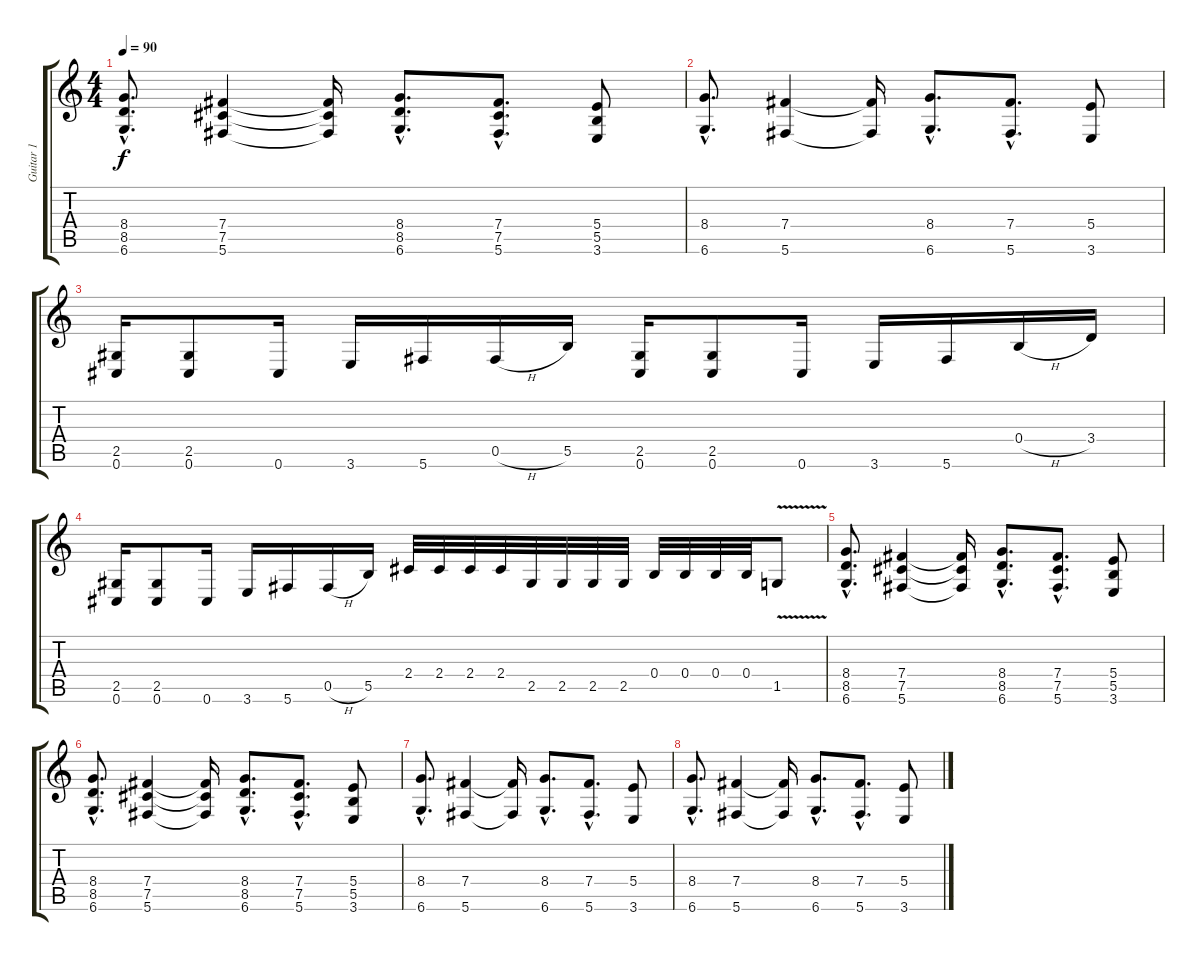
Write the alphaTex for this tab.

\track ("Guitar 1" "Guitar 1") {instrument distortionguitar}
\staff {score tabs}
\tuning (Db4 Ab3 E3 B2 Gb2 Db2) {hide}
\ts (4 4)
\tempo 90
\clef g2
\ks c
(8.4{hac} 8.5{hac} 6.6{hac}).8{d dy f} (7.4 7.5 5.6).4 (7.4{t} 7.5{t} 5.6{t}).16 (8.4{hac} 8.5{hac} 6.6{hac}).8{d} (7.4{hac} 7.5{hac} 5.6{hac}).8{d} (5.4 5.5 3.6).8 |
(8.4{hac} 6.6{hac}).8{d} (7.4 5.6).4 (7.4{t} 5.6{t}).16 (8.4{hac} 6.6{hac}).8{d} (7.4{hac} 5.6{hac}).8{d} (5.4 3.6).8 |
(2.5 0.6).16 (2.5 0.6).8 0.6.16 3.6.16 5.6.16 0.5{h}.16 5.5.16 (2.5 0.6).16 (2.5 0.6).8 0.6.16 3.6.16 5.6.16 0.4{h}.16 3.4.16 |
(2.5 0.6).16 (2.5 0.6).8 0.6.16 3.6.16 5.6.16 0.5{h}.16 5.5.16 2.4.32 2.4.32 2.4.32 2.4.32 2.5.32 2.5.32 2.5.32 2.5.32 0.4.32 0.4.32 0.4.32 0.4.32 1.5{v}.8 |
(8.4{hac} 8.5{hac} 6.6{hac}).8{d} (7.4 7.5 5.6).4 (7.4{t} 7.5{t} 5.6{t}).16 (8.4{hac} 8.5{hac} 6.6{hac}).8{d} (7.4{hac} 7.5{hac} 5.6{hac}).8{d} (5.4 5.5 3.6).8 |
(8.4{hac} 8.5{hac} 6.6{hac}).8{d} (7.4 7.5 5.6).4 (7.4{t} 7.5{t} 5.6{t}).16 (8.4{hac} 8.5{hac} 6.6{hac}).8{d} (7.4{hac} 7.5{hac} 5.6{hac}).8{d} (5.4 5.5 3.6).8 |
(8.4{hac} 6.6{hac}).8{d} (7.4 5.6).4 (7.4{t} 5.6{t}).16 (8.4{hac} 6.6{hac}).8{d} (7.4{hac} 5.6{hac}).8{d} (5.4 3.6).8 |
(8.4{hac} 6.6{hac}).8{d} (7.4 5.6).4 (7.4{t} 5.6{t}).16 (8.4{hac} 6.6{hac}).8{d} (7.4{hac} 5.6{hac}).8{d} (5.4 3.6).8
